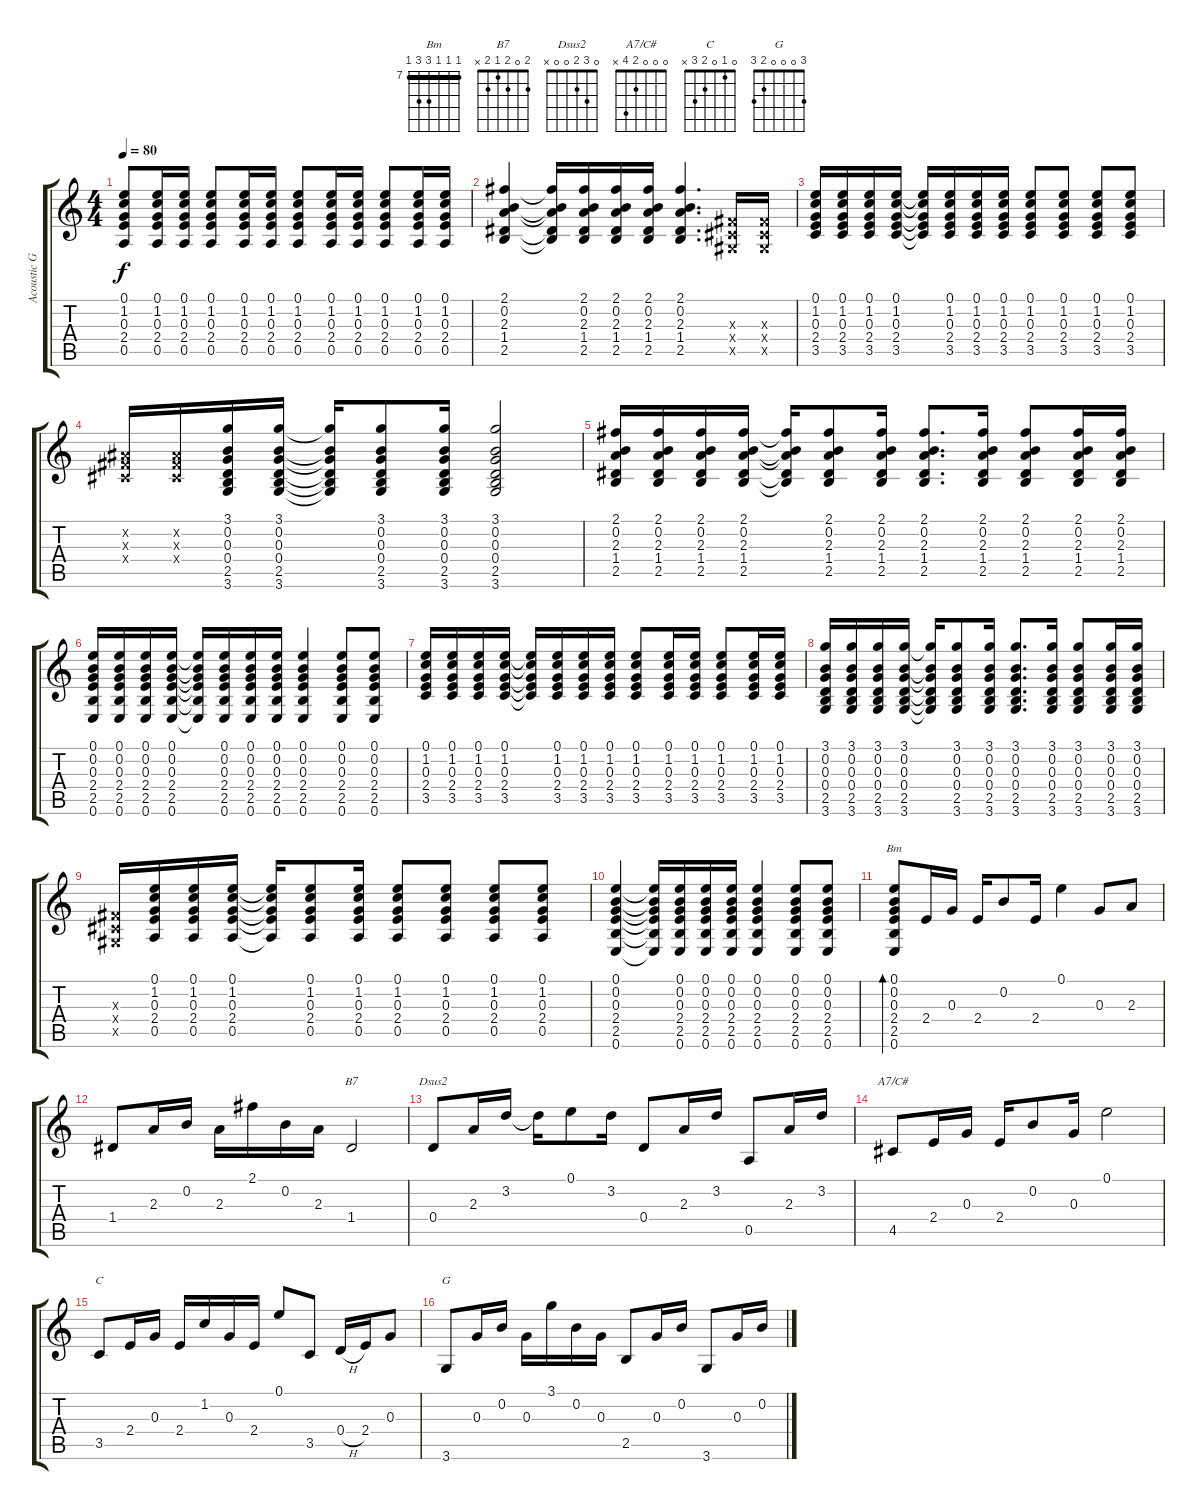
\track ("Acoustic Guitar" "Acoustic G") {solo instrument acousticguitarsteel}
\staff {score tabs}
\tuning (E4 B3 G3 D3 A2 E2) {hide}
\chord ("Bm" 7 7 7 9 9 7) {firstfret 7 barre 7}
\chord ("B7" 2 0 2 1 2 x)
\chord ("Dsus2" 0 3 2 0 0 x)
\chord ("A7/C#" 0 0 0 2 4 x)
\chord ("C" 0 1 0 2 3 x)
\chord ("G" 3 0 0 0 2 3)
\ts (4 4)
\tempo 80
\clef g2
\ks c
(0.1 1.2 0.3 2.4 0.5).8{dy f} (0.1 1.2 0.3 2.4 0.5).16 (0.1 1.2 0.3 2.4 0.5).16 (0.1 1.2 0.3 2.4 0.5).8 (0.1 1.2 0.3 2.4 0.5).16 (0.1 1.2 0.3 2.4 0.5).16 (0.1 1.2 0.3 2.4 0.5).8 (0.1 1.2 0.3 2.4 0.5).16 (0.1 1.2 0.3 2.4 0.5).16 (0.1 1.2 0.3 2.4 0.5).8 (0.1 1.2 0.3 2.4 0.5).16 (0.1 1.2 0.3 2.4 0.5).16 |
(2.1 0.2 2.3 1.4 2.5).4 (2.1{t} 0.2{t} 2.3{t} 1.4{t} 2.5{t}).16 (2.1 0.2 2.3 1.4 2.5).16 (2.1 0.2 2.3 1.4 2.5).16 (2.1 0.2 2.3 1.4 2.5).16 (2.1 0.2 2.3 1.4 2.5).4{d} (-1.3{x} -1.4{x} -1.5{x}).16 (-1.3{x} -1.4{x} -1.5{x}).16 |
(0.1 1.2 0.3 2.4 3.5).16 (0.1 1.2 0.3 2.4 3.5).16 (0.1 1.2 0.3 2.4 3.5).16 (0.1 1.2 0.3 2.4 3.5).16 (0.1{t} 1.2{t} 0.3{t} 2.4{t} 3.5{t}).16 (0.1 1.2 0.3 2.4 3.5).16 (0.1 1.2 0.3 2.4 3.5).16 (0.1 1.2 0.3 2.4 3.5).16 (0.1 1.2 0.3 2.4 3.5).8 (0.1 1.2 0.3 2.4 3.5).8 (0.1 1.2 0.3 2.4 3.5).8 (0.1 1.2 0.3 2.4 3.5).8 |
(-1.2{x} -1.3{x} -1.4{x}).16 (-1.2{x} -1.3{x} -1.4{x}).16 (3.1 0.2 0.3 0.4 2.5 3.6).16 (3.1 0.2 0.3 0.4 2.5 3.6).16 (3.1{t} 0.2{t} 0.3{t} 0.4{t} 2.5{t} 3.6{t}).16 (3.1 0.2 0.3 0.4 2.5 3.6).8 (3.1 0.2 0.3 0.4 2.5 3.6).16 (3.1 0.2 0.3 0.4 2.5 3.6).2 |
(2.1 0.2 2.3 1.4 2.5).16 (2.1 0.2 2.3 1.4 2.5).16 (2.1 0.2 2.3 1.4 2.5).16 (2.1 0.2 2.3 1.4 2.5).16 (2.1{t} 0.2{t} 2.3{t} 1.4{t} 2.5{t}).16 (2.1 0.2 2.3 1.4 2.5).8 (2.1 0.2 2.3 1.4 2.5).16 (2.1 0.2 2.3 1.4 2.5).8{d} (2.1 0.2 2.3 1.4 2.5).16 (2.1 0.2 2.3 1.4 2.5).8 (2.1 0.2 2.3 1.4 2.5).16 (2.1 0.2 2.3 1.4 2.5).16 |
(0.1 0.2 0.3 2.4 2.5 0.6).16 (0.1 0.2 0.3 2.4 2.5 0.6).16 (0.1 0.2 0.3 2.4 2.5 0.6).16 (0.1 0.2 0.3 2.4 2.5 0.6).16 (0.1{t} 0.2{t} 0.3{t} 2.4{t} 2.5{t} 0.6{t}).16 (0.1 0.2 0.3 2.4 2.5 0.6).16 (0.1 0.2 0.3 2.4 2.5 0.6).16 (0.1 0.2 0.3 2.4 2.5 0.6).16 (0.1 0.2 0.3 2.4 2.5 0.6).4 (0.1 0.2 0.3 2.4 2.5 0.6).8 (0.1 0.2 0.3 2.4 2.5 0.6).8 |
(0.1 1.2 0.3 2.4 3.5).16 (0.1 1.2 0.3 2.4 3.5).16 (0.1 1.2 0.3 2.4 3.5).16 (0.1 1.2 0.3 2.4 3.5).16 (0.1{t} 1.2{t} 0.3{t} 2.4{t} 3.5{t}).16 (0.1 1.2 0.3 2.4 3.5).16 (0.1 1.2 0.3 2.4 3.5).16 (0.1 1.2 0.3 2.4 3.5).16 (0.1 1.2 0.3 2.4 3.5).8 (0.1 1.2 0.3 2.4 3.5).16 (0.1 1.2 0.3 2.4 3.5).16 (0.1 1.2 0.3 2.4 3.5).8 (0.1 1.2 0.3 2.4 3.5).16 (0.1 1.2 0.3 2.4 3.5).16 |
(3.1 0.2 0.3 0.4 2.5 3.6).16 (3.1 0.2 0.3 0.4 2.5 3.6).16 (3.1 0.2 0.3 0.4 2.5 3.6).16 (3.1 0.2 0.3 0.4 2.5 3.6).16 (3.1{t} 0.2{t} 0.3{t} 0.4{t} 2.5{t} 3.6{t}).16 (3.1 0.2 0.3 0.4 2.5 3.6).8 (3.1 0.2 0.3 0.4 2.5 3.6).16 (3.1 0.2 0.3 0.4 2.5 3.6).8{d} (3.1 0.2 0.3 0.4 2.5 3.6).16 (3.1 0.2 0.3 0.4 2.5 3.6).8 (3.1 0.2 0.3 0.4 2.5 3.6).16 (3.1 0.2 0.3 0.4 2.5 3.6).16 |
(-1.3{x} -1.4{x} -1.5{x}).16 (0.1 1.2 0.3 2.4 0.5).16 (0.1 1.2 0.3 2.4 0.5).16 (0.1 1.2 0.3 2.4 0.5).16 (0.1{t} 1.2{t} 0.3{t} 2.4{t} 0.5{t}).16 (0.1 1.2 0.3 2.4 0.5).8 (0.1 1.2 0.3 2.4 0.5).16 (0.1 1.2 0.3 2.4 0.5).8 (0.1 1.2 0.3 2.4 0.5).8 (0.1 1.2 0.3 2.4 0.5).8 (0.1 1.2 0.3 2.4 0.5).8 |
(0.1 0.2 0.3 2.4 2.5 0.6).4 (0.1{t} 0.2{t} 0.3{t} 2.4{t} 2.5{t} 0.6{t}).16 (0.1 0.2 0.3 2.4 2.5 0.6).16 (0.1 0.2 0.3 2.4 2.5 0.6).16 (0.1 0.2 0.3 2.4 2.5 0.6).16 (0.1 0.2 0.3 2.4 2.5 0.6).4 (0.1 0.2 0.3 2.4 2.5 0.6).8 (0.1 0.2 0.3 2.4 2.5 0.6).8 |
(0.1 0.2 0.3 2.4 2.5 0.6).8{bd 120 ch "Bm"} 2.4.16 0.3.16 2.4.16 0.2.8 2.4.16 0.1.4 0.3.8 2.3.8 |
1.4.8 2.3.16 0.2.16 2.3.16 2.1.16 0.2.16 2.3.16 1.4.2{ch "B7"} |
0.4.8{ch "Dsus2"} 2.3.16 3.2.16 3.2{t}.16 0.1.8 3.2.16 0.4.8 2.3.16 3.2.16 0.5.8 2.3.16 3.2.16 |
4.5.8{ch "A7/C#"} 2.4.16 0.3.16 2.4.16 0.2.8 0.3.16 0.1.2 |
3.5.8{ch "C"} 2.4.16 0.3.16 2.4.16 1.2.16 0.3.16 2.4.16 0.1.8 3.5.8 0.4{h}.16 2.4.16 0.3.8 |
3.6.8{ch "G"} 0.3.16 0.2.16 0.3.16 3.1.16 0.2.16 0.3.16 2.5.8 0.3.16 0.2.16 3.6.8 0.3.16 0.2.16
